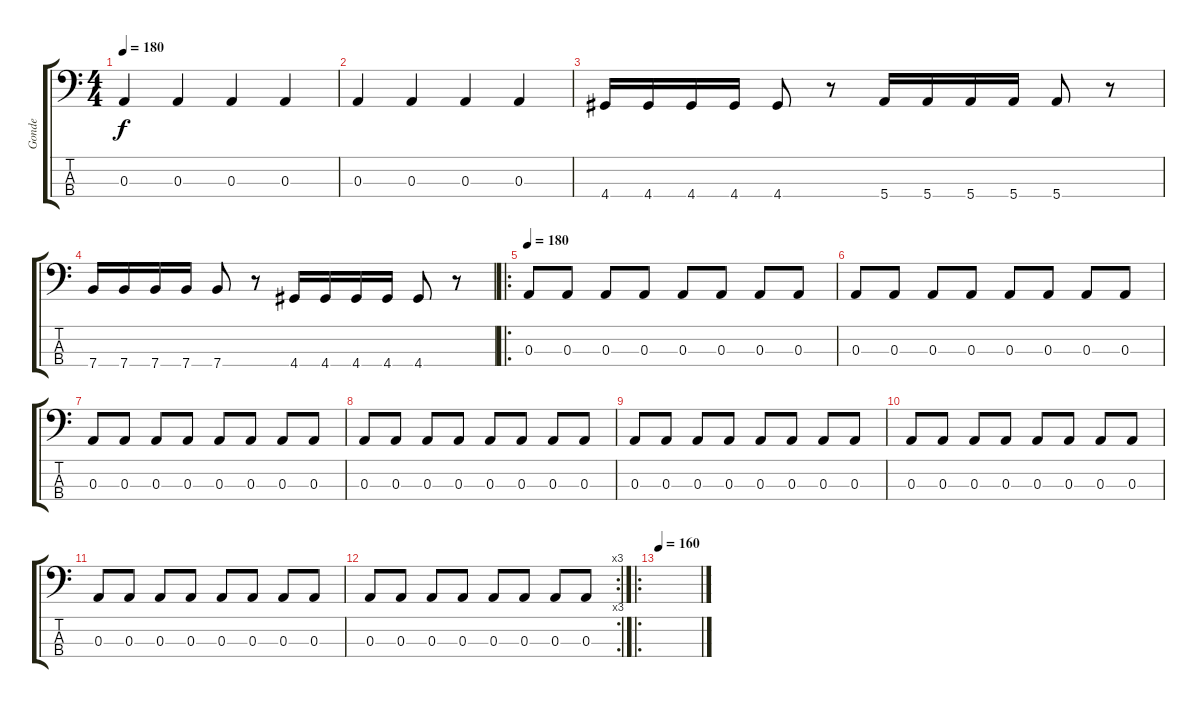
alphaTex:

\track ("Gonde" "Gonde") {instrument electricbassfinger}
\staff {score tabs}
\tuning (G2 D2 A1 E1) {hide}
\ts (4 4)
\tempo 180
\clef f4
\ks c
0.3.4{dy f} 0.3.4 0.3.4 0.3.4 |
0.3.4 0.3.4 0.3.4 0.3.4 |
4.4.16{instrument electricbassfinger} 4.4.16 4.4.16 4.4.16 4.4.8 r.8 5.4.16 5.4.16 5.4.16 5.4.16 5.4.8 r.8 |
7.4.16 7.4.16 7.4.16 7.4.16 7.4.8 r.8 4.4.16 4.4.16 4.4.16 4.4.16 4.4.8 r.8 |
\ro
\tempo 180
0.3.8 0.3.8 0.3.8 0.3.8 0.3.8 0.3.8 0.3.8 0.3.8 |
0.3.8 0.3.8 0.3.8 0.3.8 0.3.8 0.3.8 0.3.8 0.3.8 |
0.3.8 0.3.8 0.3.8 0.3.8 0.3.8 0.3.8 0.3.8 0.3.8 |
0.3.8 0.3.8 0.3.8 0.3.8 0.3.8 0.3.8 0.3.8 0.3.8 |
0.3.8 0.3.8 0.3.8 0.3.8 0.3.8 0.3.8 0.3.8 0.3.8 |
0.3.8 0.3.8 0.3.8 0.3.8 0.3.8 0.3.8 0.3.8 0.3.8 |
0.3.8 0.3.8 0.3.8 0.3.8 0.3.8 0.3.8 0.3.8 0.3.8 |
\rc 3
0.3.8 0.3.8 0.3.8 0.3.8 0.3.8 0.3.8 0.3.8 0.3.8 |
\ro
\tempo 160
